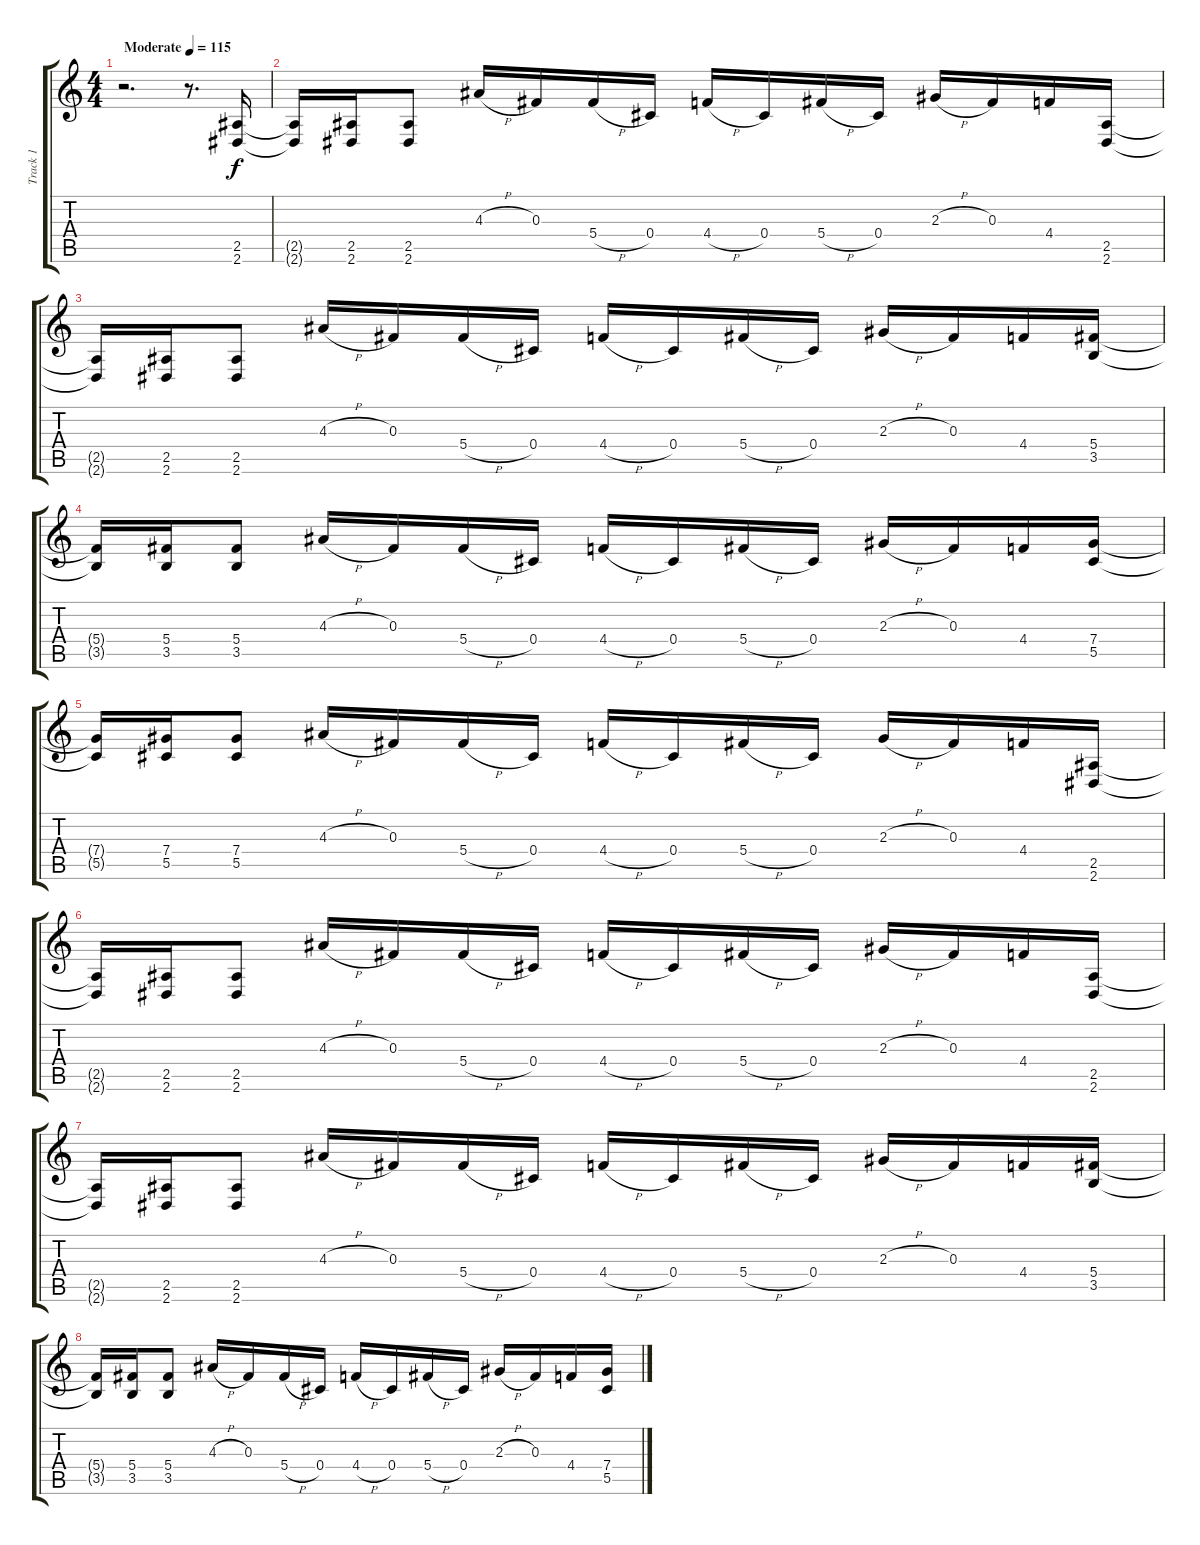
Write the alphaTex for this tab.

\track ("Track 1" "Track 1") {instrument distortionguitar}
\staff {score tabs}
\tuning (Eb4 Bb3 Gb3 Db3 Ab2 Db2) {hide}
\ts (4 4)
\tempo (115 "Moderate")
\clef g2
\ks c
r.2{d dy f instrument distortionguitar} r.8{d} (2.5 2.6).16 |
(2.5{t} 2.6{t}).16 (2.5 2.6).16 (2.5 2.6).8 4.3{h}.16 0.3.16 5.4{h}.16 0.4.16 4.4{h}.16 0.4.16 5.4{h}.16 0.4.16 2.3{h}.16 0.3.16 4.4.16 (2.5 2.6).16 |
(2.5{t} 2.6{t}).16 (2.5 2.6).16 (2.5 2.6).8 4.3{h}.16 0.3.16 5.4{h}.16 0.4.16 4.4{h}.16 0.4.16 5.4{h}.16 0.4.16 2.3{h}.16 0.3.16 4.4.16 (5.4 3.5).16 |
(5.4{t} 3.5{t}).16 (5.4 3.5).16 (5.4 3.5).8 4.3{h}.16 0.3.16 5.4{h}.16 0.4.16 4.4{h}.16 0.4.16 5.4{h}.16 0.4.16 2.3{h}.16 0.3.16 4.4.16 (7.4 5.5).16 |
(7.4{t} 5.5{t}).16 (7.4 5.5).16 (7.4 5.5).8 4.3{h}.16 0.3.16 5.4{h}.16 0.4.16 4.4{h}.16 0.4.16 5.4{h}.16 0.4.16 2.3{h}.16 0.3.16 4.4.16 (2.5 2.6).16 |
(2.5{t} 2.6{t}).16 (2.5 2.6).16 (2.5 2.6).8 4.3{h}.16 0.3.16 5.4{h}.16 0.4.16 4.4{h}.16 0.4.16 5.4{h}.16 0.4.16 2.3{h}.16 0.3.16 4.4.16 (2.5 2.6).16 |
(2.5{t} 2.6{t}).16 (2.5 2.6).16 (2.5 2.6).8 4.3{h}.16 0.3.16 5.4{h}.16 0.4.16 4.4{h}.16 0.4.16 5.4{h}.16 0.4.16 2.3{h}.16 0.3.16 4.4.16 (5.4 3.5).16 |
(5.4{t} 3.5{t}).16 (5.4 3.5).16 (5.4 3.5).8 4.3{h}.16 0.3.16 5.4{h}.16 0.4.16 4.4{h}.16 0.4.16 5.4{h}.16 0.4.16 2.3{h}.16 0.3.16 4.4.16 (7.4 5.5).16
